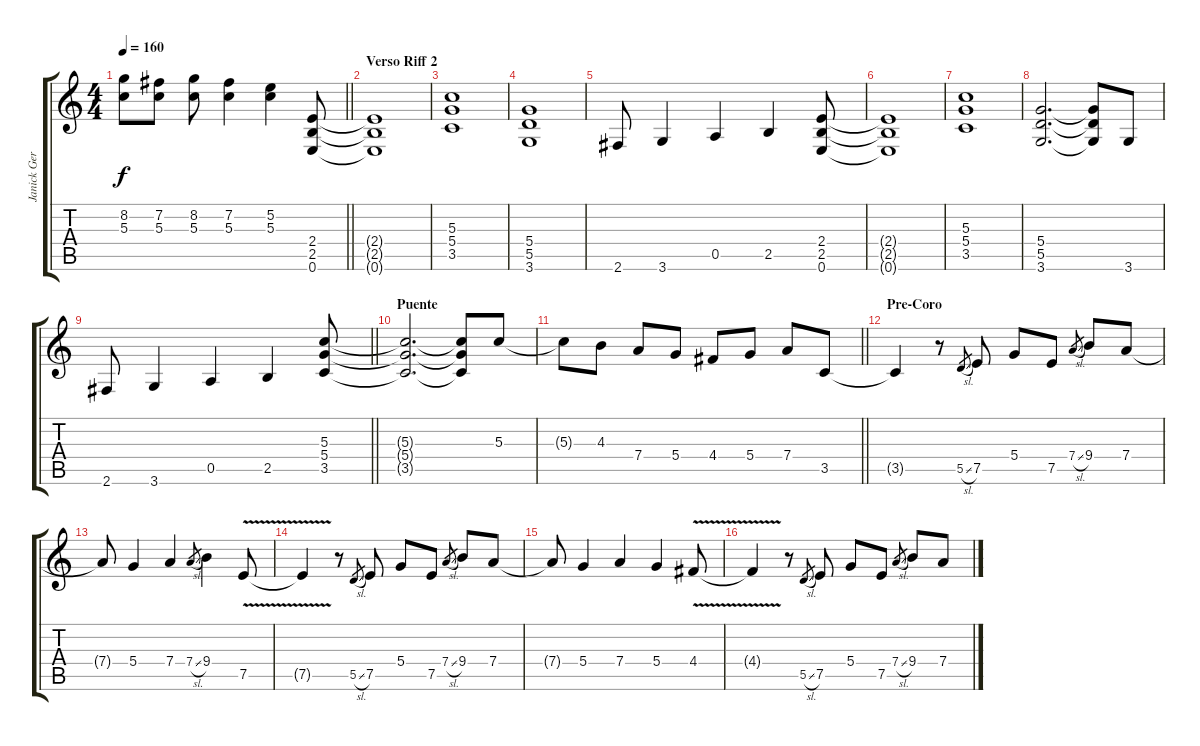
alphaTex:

\track ("Janick Gers" "Janick Ger") {instrument overdrivenguitar}
\staff {score tabs}
\tuning (E4 B3 G3 D3 A2 E2) {hide}
\ts (4 4)
\tempo 160
\clef g2
\barLineRight lightlight
\ks c
(8.2 5.3).8{dy f} (7.2 5.3).8 (8.2 5.3).8 (7.2 5.3).4 (5.2 5.3).4 (2.4 2.5 0.6).8 |
\section ("" "Verso Riff 2")
(2.4{t} 2.5{t} 0.6{t}).1 |
(5.3 5.4 3.5).1 |
(5.4 5.5 3.6).1 |
2.6.8 3.6.4 0.5.4 2.5.4 (2.4 2.5 0.6).8 |
(2.4{t} 2.5{t} 0.6{t}).1 |
(5.3 5.4 3.5).1 |
(5.4 5.5 3.6).2{d} (5.4{t} 5.5{t} 3.6{t}).8 3.6.8 |
\barLineRight lightlight
2.6.8 3.6.4 0.5.4 2.5.4 (5.3 5.4 3.5).8 |
\section ("" "Puente")
(5.3{t} 5.4{t} 3.5{t}).2{d} (5.3{t} 5.4{t} 3.5{t}).8 5.3.8 |
\barLineRight lightlight
5.3{t}.8 4.3.8 7.4.8 5.4.8 4.4.8 5.4.8 7.4.8 3.5.8 |
\section ("" "Pre-Coro")
3.5{t}.4 r.8 5.5{sl}.8{gr} 7.5.8 5.4.8 7.5.8 7.4{sl}.8{gr} 9.4.8 7.4.8 |
7.4{t}.8 5.4.4 7.4.4 7.4{sl}.8{gr} 9.4.4 7.5{v}.8 |
7.5{t}.4 r.8 5.5{sl}.8{gr} 7.5.8 5.4.8 7.5.8 7.4{sl}.8{gr} 9.4.8 7.4.8 |
7.4{t}.8 5.4.4 7.4.4 5.4.4 4.4{v}.8 |
4.4{t}.4 r.8 5.5{sl}.8{gr} 7.5.8 5.4.8 7.5.8 7.4{sl}.8{gr} 9.4.8 7.4.8
